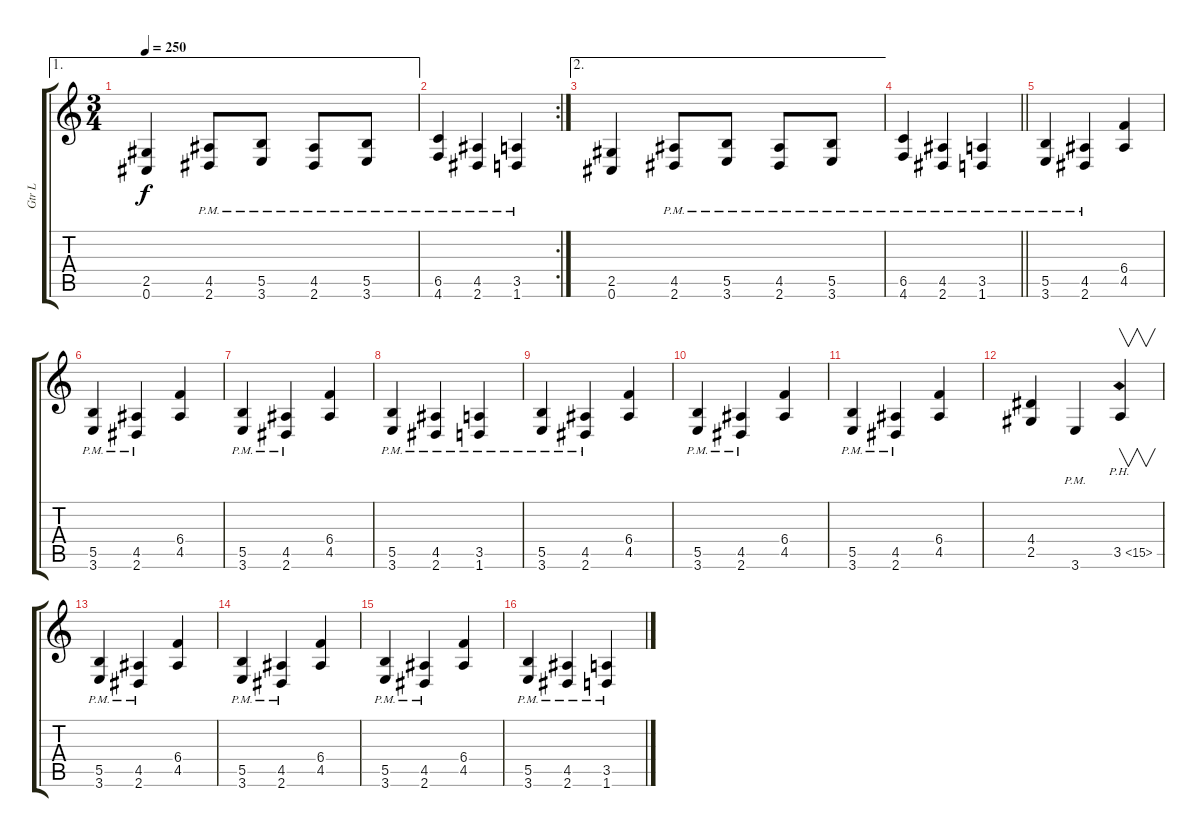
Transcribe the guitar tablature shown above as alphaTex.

\track ("Gtr L" "Gtr L") {instrument distortionguitar}
\staff {score tabs}
\tuning (Db4 Ab3 E3 B2 Gb2 Db2) {hide}
\ae 1
\ts (3 4)
\tempo 250
\clef g2
\ks c
(2.5 0.6).4{dy f} (4.5{pm} 2.6{pm}).8 (5.5{pm} 3.6{pm}).8 (4.5{pm} 2.6{pm}).8 (5.5{pm} 3.6{pm}).8 |
\rc 2
(6.5{pm} 4.6{pm}).4 (4.5{pm} 2.6{pm}).4 (3.5{pm} 1.6{pm}).4 |
\ae 2
(2.5 0.6).4 (4.5{pm} 2.6{pm}).8 (5.5{pm} 3.6{pm}).8 (4.5{pm} 2.6{pm}).8 (5.5{pm} 3.6{pm}).8 |
\barLineRight lightlight
(6.5{pm} 4.6{pm}).4 (4.5{pm} 2.6{pm}).4 (3.5{pm} 1.6{pm}).4 |
(5.5{pm} 3.6{pm}).4 (4.5{pm} 2.6{pm}).4 (6.4 4.5).4 |
(5.5{pm} 3.6{pm}).4 (4.5{pm} 2.6{pm}).4 (6.4 4.5).4 |
(5.5{pm} 3.6{pm}).4 (4.5{pm} 2.6{pm}).4 (6.4 4.5).4 |
(5.5{pm} 3.6{pm}).4 (4.5{pm} 2.6{pm}).4 (3.5{pm} 1.6{pm}).4 |
(5.5{pm} 3.6{pm}).4 (4.5{pm} 2.6{pm}).4 (6.4 4.5).4 |
(5.5{pm} 3.6{pm}).4 (4.5{pm} 2.6{pm}).4 (6.4 4.5).4 |
(5.5{pm} 3.6{pm}).4 (4.5{pm} 2.6{pm}).4 (6.4 4.5).4 |
(4.4 2.5).4 3.6{pm}.4 3.5{ph 12}.4{v} |
(5.5{pm} 3.6{pm}).4 (4.5{pm} 2.6{pm}).4 (6.4 4.5).4 |
(5.5{pm} 3.6{pm}).4 (4.5{pm} 2.6{pm}).4 (6.4 4.5).4 |
(5.5{pm} 3.6{pm}).4 (4.5{pm} 2.6{pm}).4 (6.4 4.5).4 |
(5.5{pm} 3.6{pm}).4 (4.5{pm} 2.6{pm}).4 (3.5{pm} 1.6{pm}).4
